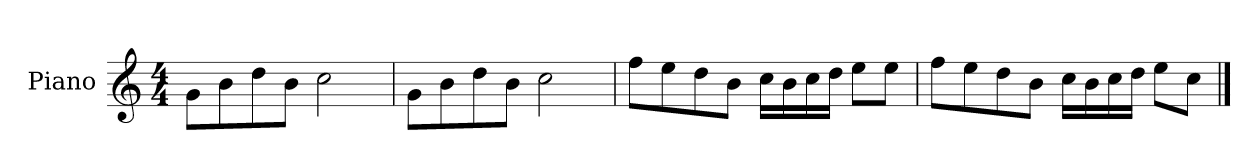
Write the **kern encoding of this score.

**kern
*part1
*staff1
*I"Piano
*I'P-no
*clefG2
*k[]
*M4/4
*MM90
=1
8g\L
8b\
8dd\
8b\J
2cc\
=2
8g\L
8b\
8dd\
8b\J
2cc\
=3
8ff\L
8ee\
8dd\
8b\J
16cc\LL
16b\
16cc\
16dd\JJ
8ee\L
8ee\J
=4
8ff\L
8ee\
8dd\
8b\J
16cc\LL
16b\
16cc\
16dd\JJ
8ee\L
8cc\J
==
*-
